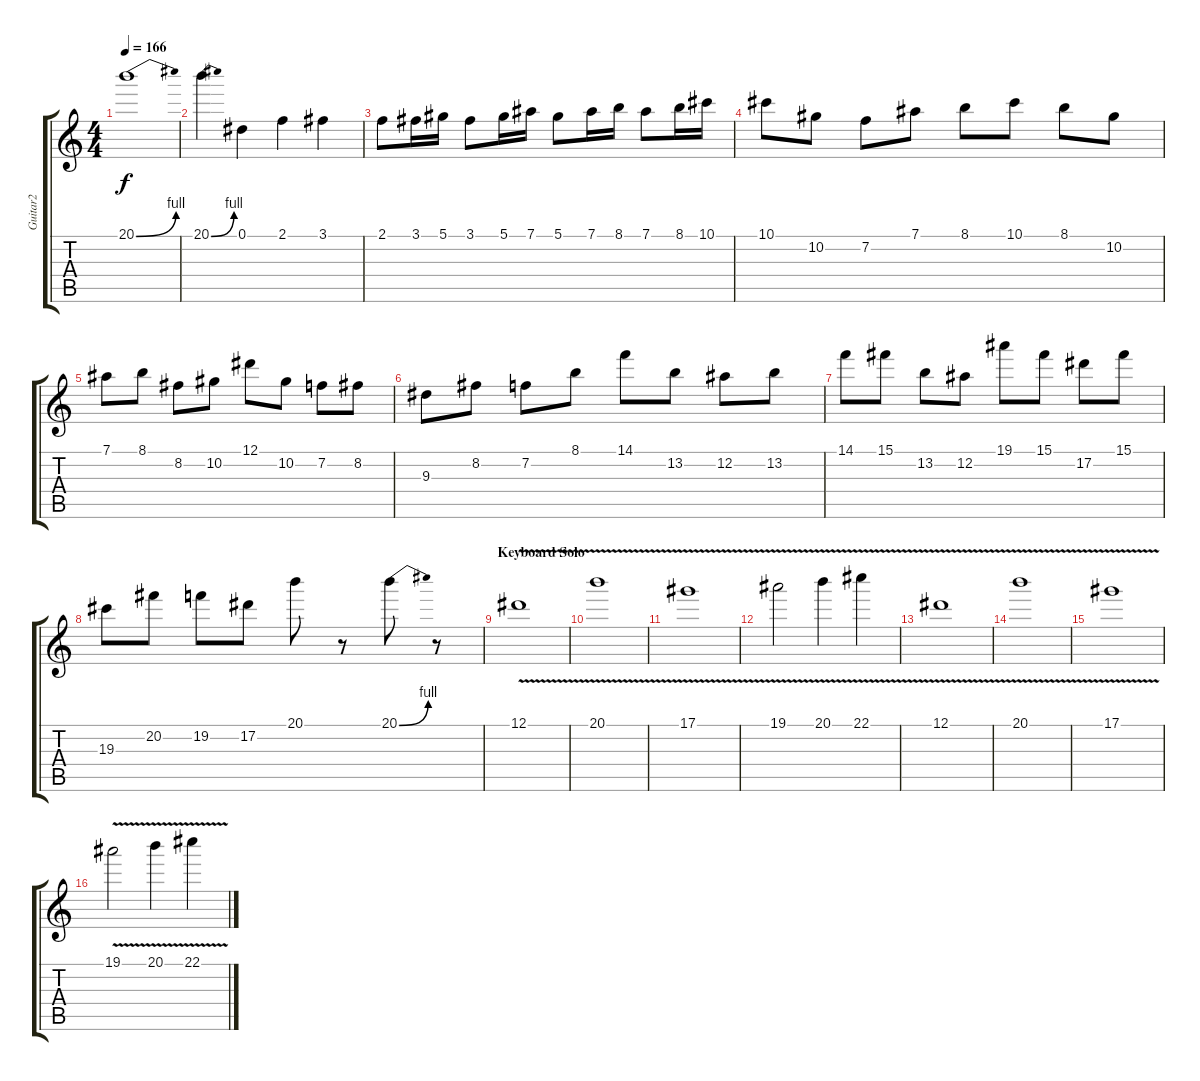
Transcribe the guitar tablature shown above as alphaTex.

\track ("Guitar2" "Guitar2") {instrument distortionguitar}
\staff {score tabs}
\tuning (Eb4 Bb3 Gb3 Db3 Ab2 Eb2) {hide}
\ts (4 4)
\tempo 166
\clef g2
\ks c
20.1{be (bend 0 0 60 4)}.1{dy f} |
20.1{be (bend 0 0 60 4)}.4 0.1.4 2.1.4 3.1.4 |
2.1.8 3.1.16 5.1.16 3.1.8 5.1.16 7.1.16 5.1.8 7.1.16 8.1.16 7.1.8 8.1.16 10.1.16 |
10.1.8 10.2.8 7.2.8 7.1.8 8.1.8 10.1.8 8.1.8 10.2.8 |
7.1.8 8.1.8 8.2.8 10.2.8 12.1.8 10.2.8 7.2.8 8.2.8 |
9.3.8 8.2.8 7.2.8 8.1.8 14.1.8 13.2.8 12.2.8 13.2.8 |
14.1.8 15.1.8 13.2.8 12.2.8 19.1.8 15.1.8 17.2.8 15.1.8 |
19.3.8 20.2.8 19.2.8 17.2.8 20.1.8 r.8 20.1{be (bend 0 0 60 4)}.8 r.8 |
\section ("" "Keyboard Solo")
12.1{v}.1 |
20.1{v}.1 |
17.1{v}.1 |
19.1{v}.2 20.1{v}.4 22.1{v}.4 |
12.1{v}.1 |
20.1{v}.1 |
17.1{v}.1 |
19.1{v}.2 20.1{v}.4 22.1{v}.4
